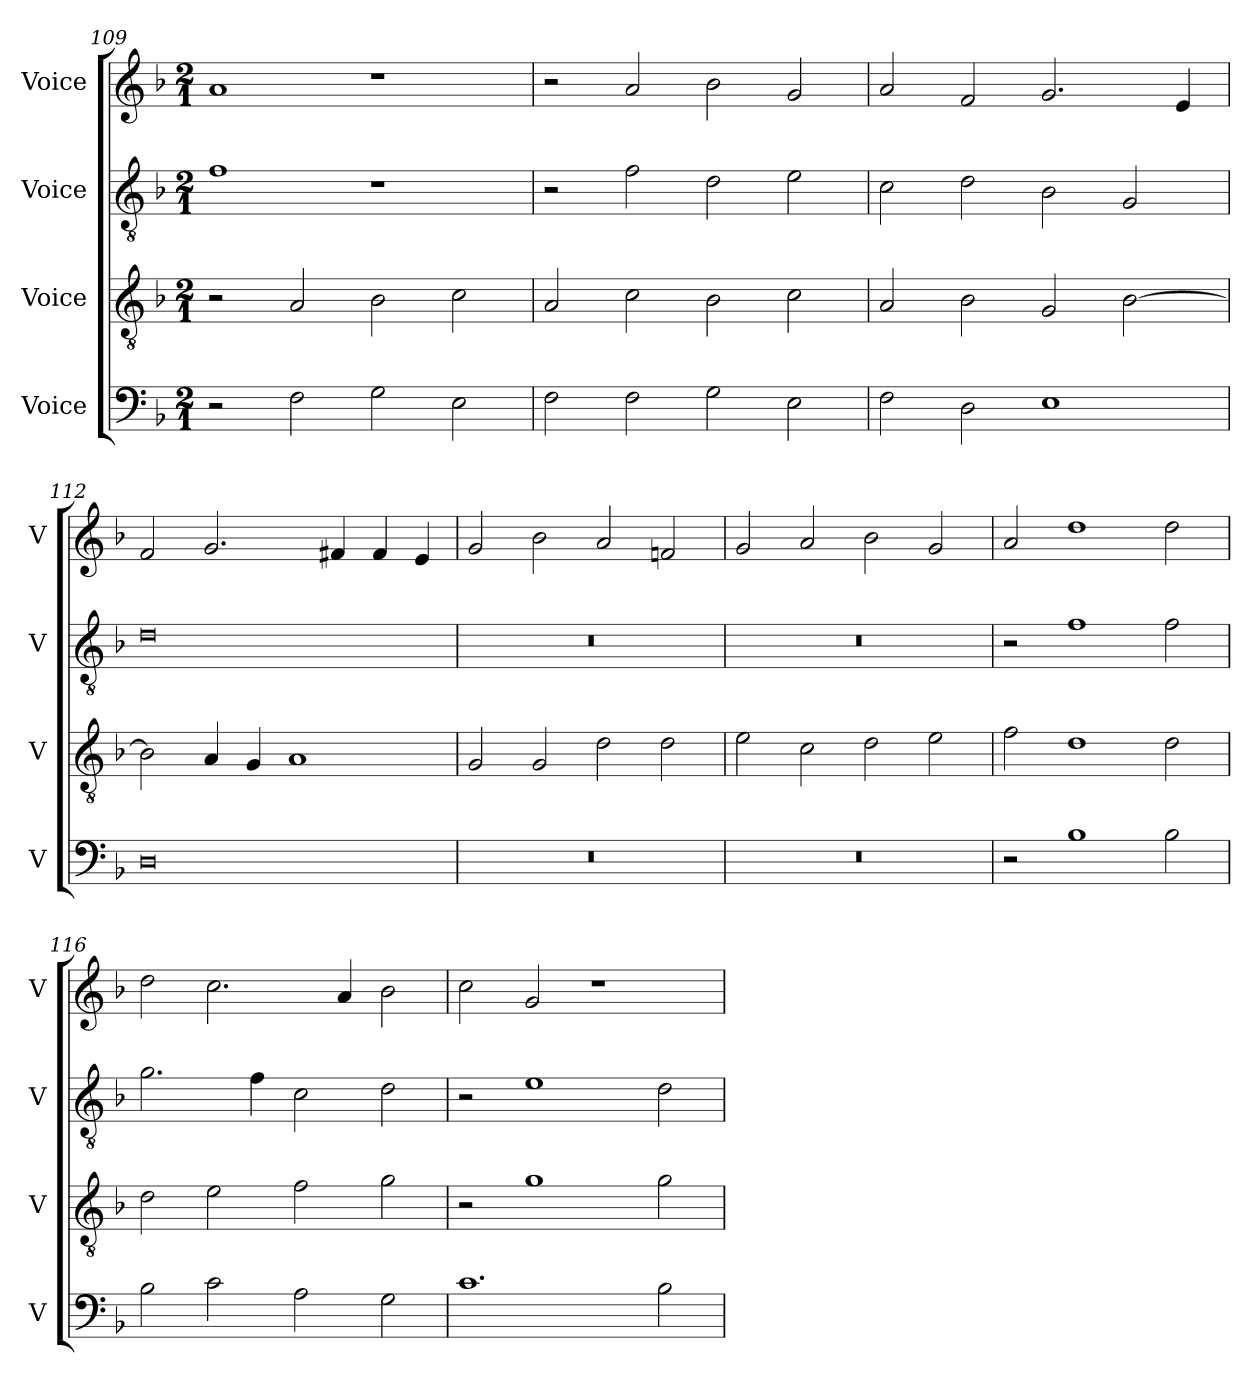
**kern	**kern	**kern	**kern
*part4	*part3	*part2	*part1
*staff4	*staff3	*staff2	*staff1
*I"Voice	*I"Voice	*I"Voice	*I"Voice
*I'V	*I'V	*I'V	*I'V
*clefF4	*clefGv2	*clefGv2	*clefG2
*k[b-]	*k[b-]	*k[b-]	*k[b-]
*M2/1	*M2/1	*M2/1	*M2/1
=109	=109	=109	=109
2r	2r	1f	1a
2F\	2A/	.	.
2G\	2B-\	1r	1r
2E\	2c\	.	.
=110	=110	=110	=110
2F\	2A/	2r	2r
2F\	2c\	2f\	2a/
2G\	2B-\	2d\	2b-\
2E\	2c\	2e\	2g/
!!LO:LB:g=z
=111	=111	=111	=111
2F\	2A/	2c\	2a/
2D\	2B-\	2d\	2f/
1E	2G/	2B-\	2.g/
.	[2B-\	2G/	.
.	.	.	4e/
=112	=112	=112	=112
0D	2B-\]	0d	2f/
.	4A/	.	2.g/
.	4G/	.	.
.	1A	.	.
.	.	.	4f#X/
.	.	.	4f#/
.	.	.	4e/
=113	=113	=113	=113
0r	2G/	0r	2g/
.	2G/	.	2b-\
.	2d\	.	2a/
.	2d\	.	2fn/
!!LO:LB:g=z
=114	=114	=114	=114
0r	2e\	0r	2g/
.	2c\	.	2a/
.	2d\	.	2b-\
.	2e\	.	2g/
=115	=115	=115	=115
2r	2f\	2r	2a/
1B-	1d	1f	1dd
2B-\	2d\	2f\	2dd\
=116	=116	=116	=116
2B-\	2d\	2.g\	2dd\
2c\	2e\	.	2.cc\
.	.	4f\	.
2A\	2f\	2c\	.
.	.	.	4a/
2G\	2g\	2d\	2b-\
=117	=117	=117	=117
1.c	2r	2r	2cc\
.	1g	1e	2g/
.	.	.	1r
2B-\	2g\	2d\	.
=	=	=	=
*-	*-	*-	*-
